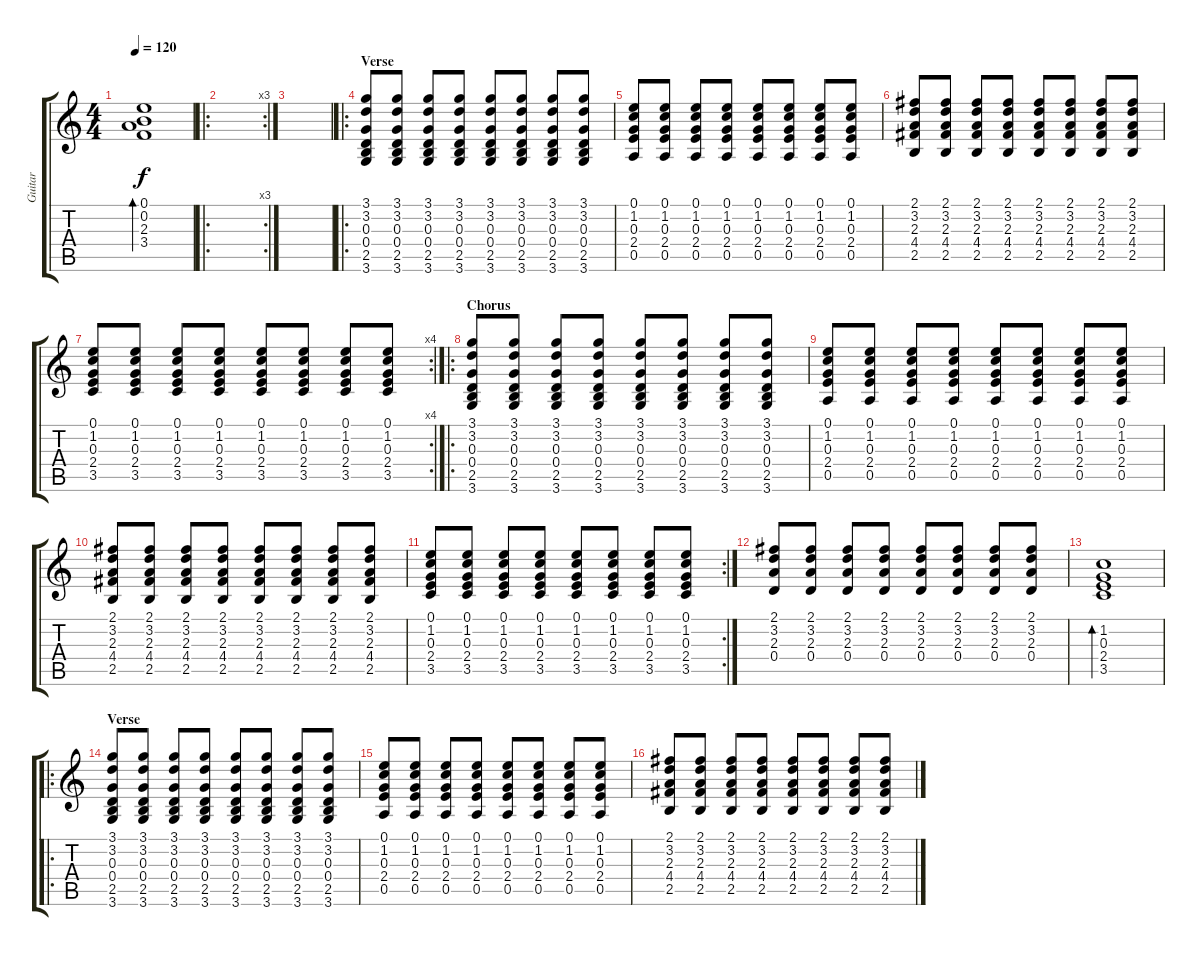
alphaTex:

\track ("Guitar" "Guitar") {instrument overdrivenguitar}
\staff {score tabs}
\tuning (E4 B3 G3 D3 A2 E2) {hide}
\ts (4 4)
\tempo 120
\clef g2
\ks c
(0.1 0.2 2.3 3.4).1{bd 480 dy f} |
\ro
\rc 3
|
|
\ro
\section ("" "Verse")
(3.1 3.2 0.3 0.4 2.5 3.6).8 (3.1 3.2 0.3 0.4 2.5 3.6).8 (3.1 3.2 0.3 0.4 2.5 3.6).8 (3.1 3.2 0.3 0.4 2.5 3.6).8 (3.1 3.2 0.3 0.4 2.5 3.6).8 (3.1 3.2 0.3 0.4 2.5 3.6).8 (3.1 3.2 0.3 0.4 2.5 3.6).8 (3.1 3.2 0.3 0.4 2.5 3.6).8 |
(0.1 1.2 0.3 2.4 0.5).8 (0.1 1.2 0.3 2.4 0.5).8 (0.1 1.2 0.3 2.4 0.5).8 (0.1 1.2 0.3 2.4 0.5).8 (0.1 1.2 0.3 2.4 0.5).8 (0.1 1.2 0.3 2.4 0.5).8 (0.1 1.2 0.3 2.4 0.5).8 (0.1 1.2 0.3 2.4 0.5).8 |
(2.1 3.2 2.3 4.4 2.5).8 (2.1 3.2 2.3 4.4 2.5).8 (2.1 3.2 2.3 4.4 2.5).8 (2.1 3.2 2.3 4.4 2.5).8 (2.1 3.2 2.3 4.4 2.5).8 (2.1 3.2 2.3 4.4 2.5).8 (2.1 3.2 2.3 4.4 2.5).8 (2.1 3.2 2.3 4.4 2.5).8 |
\rc 4
(0.1 1.2 0.3 2.4 3.5).8 (0.1 1.2 0.3 2.4 3.5).8 (0.1 1.2 0.3 2.4 3.5).8 (0.1 1.2 0.3 2.4 3.5).8 (0.1 1.2 0.3 2.4 3.5).8 (0.1 1.2 0.3 2.4 3.5).8 (0.1 1.2 0.3 2.4 3.5).8 (0.1 1.2 0.3 2.4 3.5).8 |
\ro
\section ("" "Chorus")
(3.1 3.2 0.3 0.4 2.5 3.6).8 (3.1 3.2 0.3 0.4 2.5 3.6).8 (3.1 3.2 0.3 0.4 2.5 3.6).8 (3.1 3.2 0.3 0.4 2.5 3.6).8 (3.1 3.2 0.3 0.4 2.5 3.6).8 (3.1 3.2 0.3 0.4 2.5 3.6).8 (3.1 3.2 0.3 0.4 2.5 3.6).8 (3.1 3.2 0.3 0.4 2.5 3.6).8 |
(0.1 1.2 0.3 2.4 0.5).8 (0.1 1.2 0.3 2.4 0.5).8 (0.1 1.2 0.3 2.4 0.5).8 (0.1 1.2 0.3 2.4 0.5).8 (0.1 1.2 0.3 2.4 0.5).8 (0.1 1.2 0.3 2.4 0.5).8 (0.1 1.2 0.3 2.4 0.5).8 (0.1 1.2 0.3 2.4 0.5).8 |
(2.1 3.2 2.3 4.4 2.5).8 (2.1 3.2 2.3 4.4 2.5).8 (2.1 3.2 2.3 4.4 2.5).8 (2.1 3.2 2.3 4.4 2.5).8 (2.1 3.2 2.3 4.4 2.5).8 (2.1 3.2 2.3 4.4 2.5).8 (2.1 3.2 2.3 4.4 2.5).8 (2.1 3.2 2.3 4.4 2.5).8 |
\rc 2
(0.1 1.2 0.3 2.4 3.5).8 (0.1 1.2 0.3 2.4 3.5).8 (0.1 1.2 0.3 2.4 3.5).8 (0.1 1.2 0.3 2.4 3.5).8 (0.1 1.2 0.3 2.4 3.5).8 (0.1 1.2 0.3 2.4 3.5).8 (0.1 1.2 0.3 2.4 3.5).8 (0.1 1.2 0.3 2.4 3.5).8 |
(2.1 3.2 2.3 0.4).8 (2.1 3.2 2.3 0.4).8 (2.1 3.2 2.3 0.4).8 (2.1 3.2 2.3 0.4).8 (2.1 3.2 2.3 0.4).8 (2.1 3.2 2.3 0.4).8 (2.1 3.2 2.3 0.4).8 (2.1 3.2 2.3 0.4).8 |
(1.2 0.3 2.4 3.5).1{bd 30} |
\ro
\section ("" "Verse")
(3.1 3.2 0.3 0.4 2.5 3.6).8 (3.1 3.2 0.3 0.4 2.5 3.6).8 (3.1 3.2 0.3 0.4 2.5 3.6).8 (3.1 3.2 0.3 0.4 2.5 3.6).8 (3.1 3.2 0.3 0.4 2.5 3.6).8 (3.1 3.2 0.3 0.4 2.5 3.6).8 (3.1 3.2 0.3 0.4 2.5 3.6).8 (3.1 3.2 0.3 0.4 2.5 3.6).8 |
(0.1 1.2 0.3 2.4 0.5).8 (0.1 1.2 0.3 2.4 0.5).8 (0.1 1.2 0.3 2.4 0.5).8 (0.1 1.2 0.3 2.4 0.5).8 (0.1 1.2 0.3 2.4 0.5).8 (0.1 1.2 0.3 2.4 0.5).8 (0.1 1.2 0.3 2.4 0.5).8 (0.1 1.2 0.3 2.4 0.5).8 |
(2.1 3.2 2.3 4.4 2.5).8 (2.1 3.2 2.3 4.4 2.5).8 (2.1 3.2 2.3 4.4 2.5).8 (2.1 3.2 2.3 4.4 2.5).8 (2.1 3.2 2.3 4.4 2.5).8 (2.1 3.2 2.3 4.4 2.5).8 (2.1 3.2 2.3 4.4 2.5).8 (2.1 3.2 2.3 4.4 2.5).8
